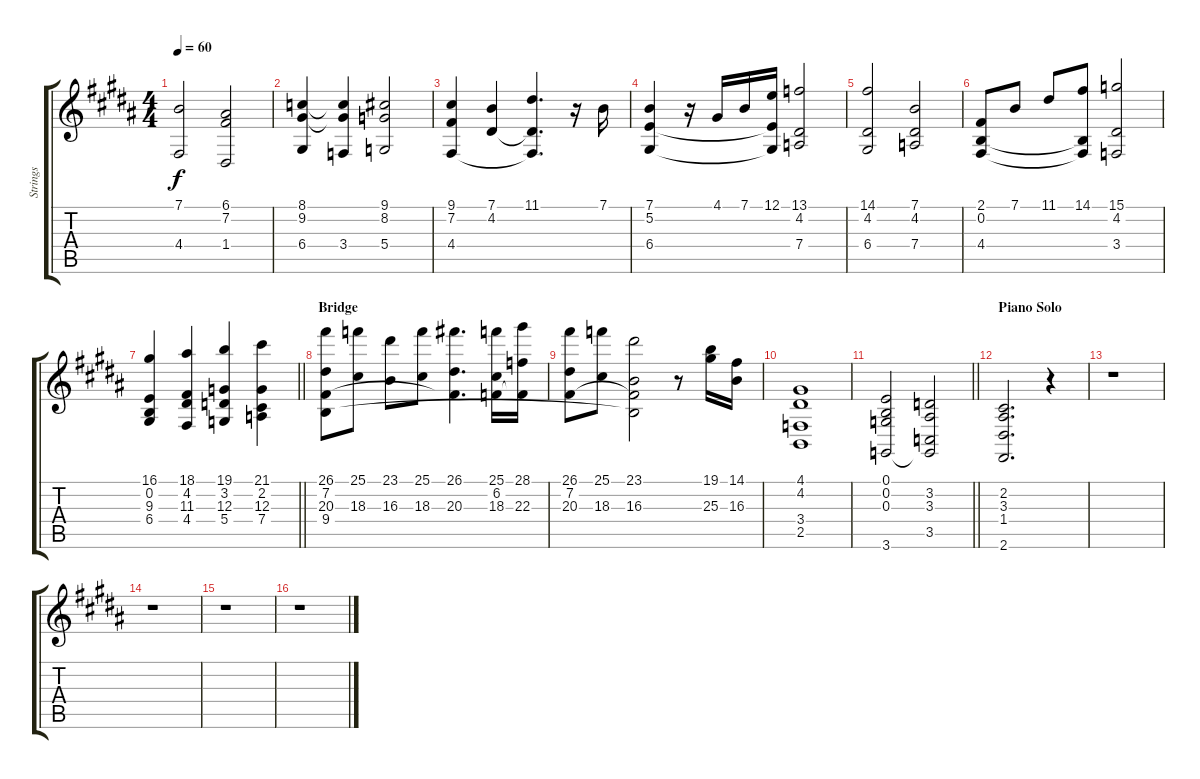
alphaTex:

\track ("Strings" "Strings") {instrument stringensemble1}
\staff {score tabs}
\tuning (E4 B3 G3 D3 A2 E2) {hide}
\ts (4 4)
\tempo 60
\clef g2
\ks g#minor
(7.1 4.4).2{dy f} (6.1 7.2 1.4).2 |
(8.1 9.2 6.4).4 (8.1{t} 9.2{t} 3.4).4 (9.1 8.2 5.4).2 |
(9.1 7.2 4.4).4 (7.1 4.2).4 (11.1 4.2{t} 4.4{t}).4{d} r.16 7.1.16 |
(7.1 5.2 6.4).4 r.16 4.1.16 7.1.16 (12.1 5.2{t} 6.4{t}).16 (13.1 4.2 7.4).2 |
(14.1 4.2 6.4).2 (7.1 4.2 7.4).2 |
(2.1 0.2 4.4).8 7.1.8 11.1.8 (14.1 0.2{t} 4.4{t}).8 (15.1 4.2 3.4).2 |
\barLineRight lightlight
(16.1 0.2 9.3 6.4).4 (18.1 4.2 11.3 4.4).4 (19.1 3.2 12.3 5.4).4 (21.1 2.2 12.3 7.4).4 |
\section ("" "Bridge")
(26.1 7.2 20.3 9.4).8 (25.1 18.3).8 (23.1 16.3).8 (25.1 18.3).8 (26.1 7.2{t} 20.3).4{d} (25.1 6.2 18.3).16 (28.1 6.2{t} 22.3).16 |
(26.1 7.2 20.3).8 (25.1 18.3).8 (23.1 7.2{t} 16.3 9.4{t}).2 r.8 (19.1 25.3).16 (14.1 16.3).16 |
(4.1 4.2 3.4 2.5).1 |
\barLineRight lightlight
(0.1 0.2 0.3 3.6).2 (3.2 3.3 3.5 3.6{t}).2 |
\section ("" "Piano Solo")
(2.2 3.3 1.4 2.6).2{d volume 12} r.4 |
r.1 |
r.1 |
r.1 |
r.1
